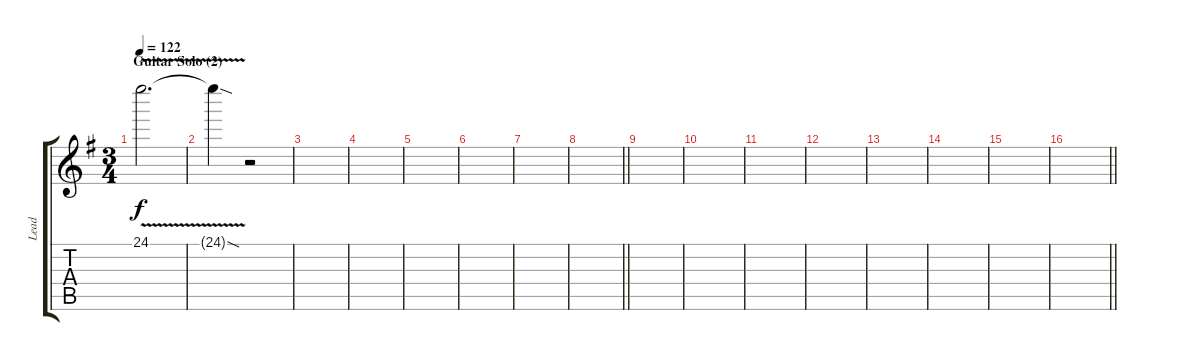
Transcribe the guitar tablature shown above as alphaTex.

\track ("Lead" "Lead") {instrument overdrivenguitar}
\staff {score tabs}
\tuning (E4 B3 G3 D3 A2 E2) {hide}
\ts (3 4)
\section ("" "Guitar Solo (2)")
\tempo 122
\clef g2
\ks eminor
24.1{v}.2{d dy f} |
24.1{sod t}.4 r.2 |
|
|
|
|
|
\barLineRight lightlight
|
\section ("" "")
|
|
|
|
|
|
|
\barLineRight lightlight
